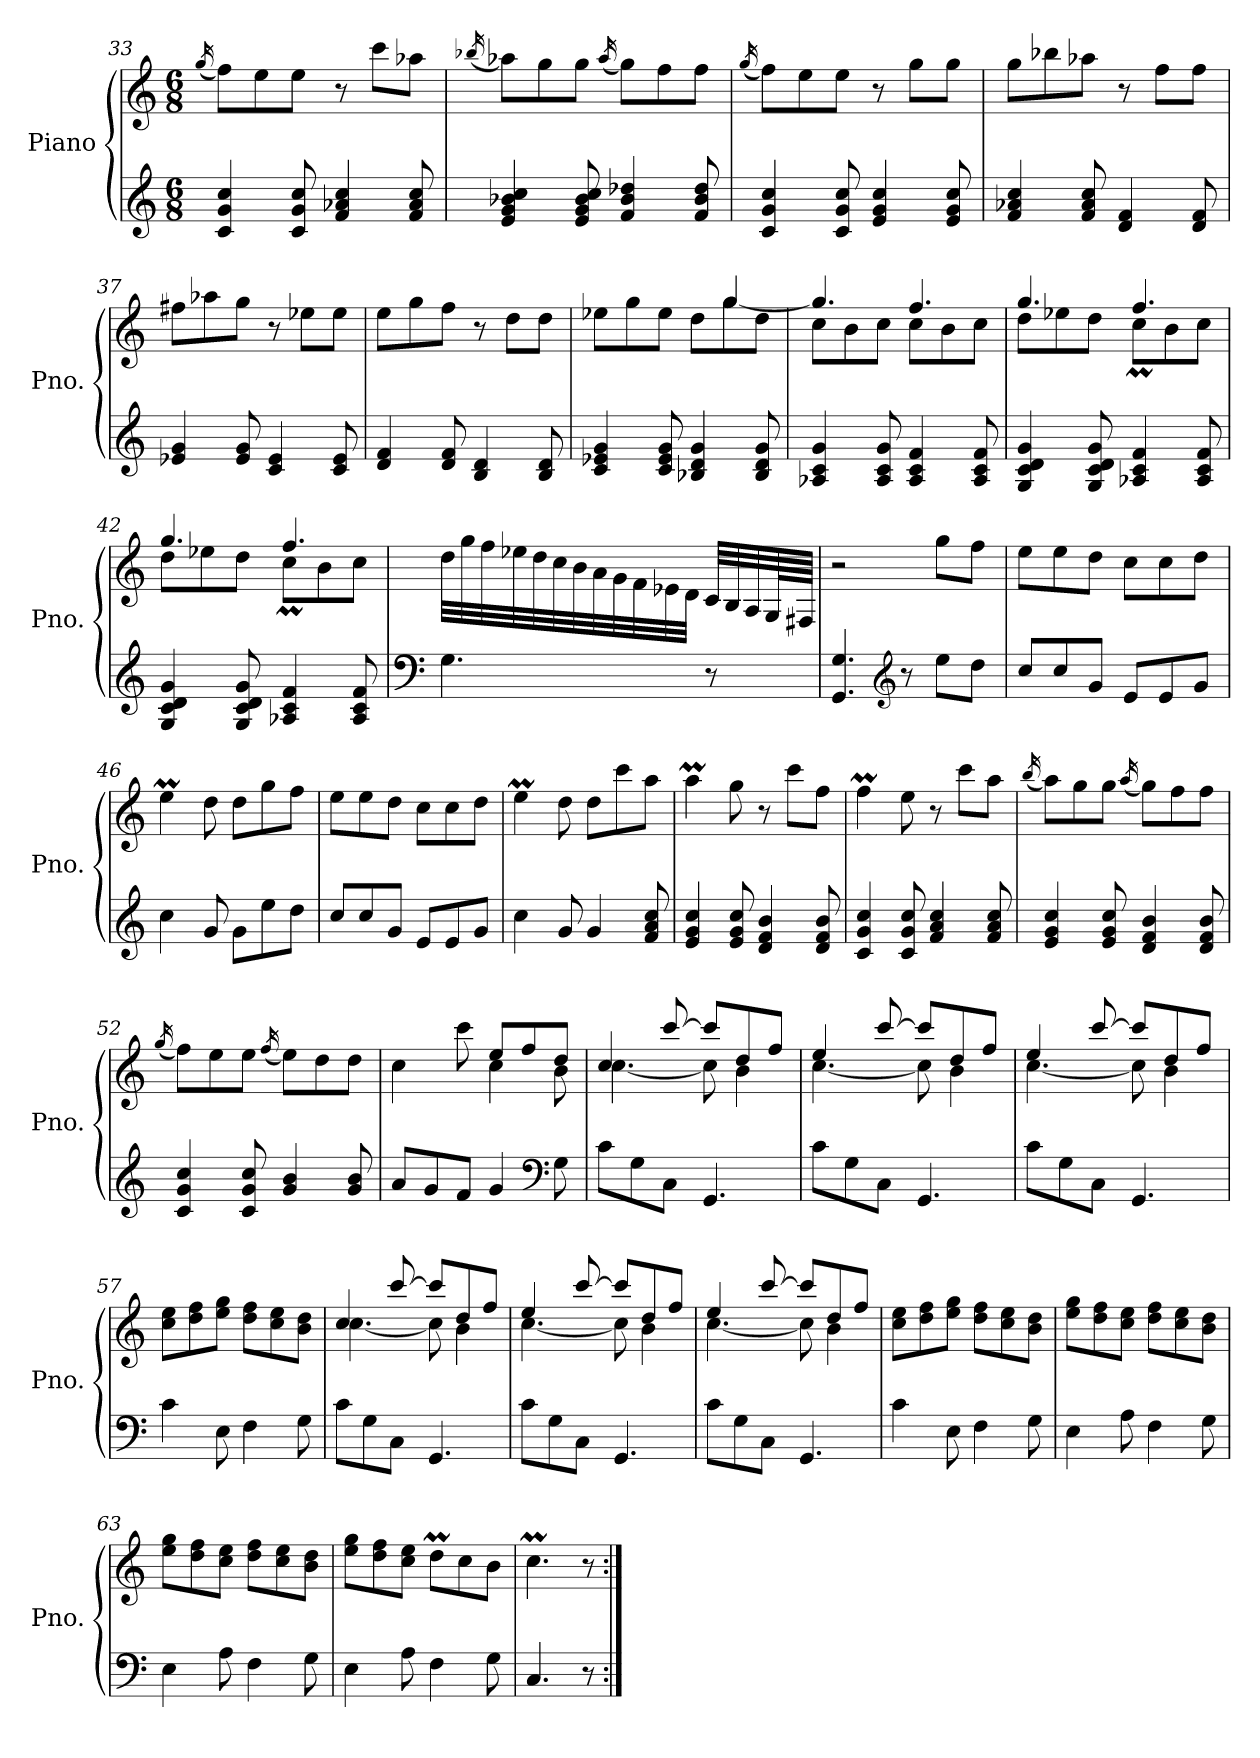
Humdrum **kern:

**kern	**kern
*part1	*part1
*staff2	*staff1
*I"Piano	*
*I'Pno.	*
*clefG2	*clefG2
*k[]	*k[]
*M6/8	*M6/8
=33	=33
.	(16qgg/
4c/ 4g/ 4cc/	8ff\L)
.	8ee\
8c/ 8g/ 8cc/	8ee\J
4f/ 4a-X/ 4cc/	8r
.	8ccc\L
8f/ 8a-/ 8cc/	8aa-X\J
=34	=34
.	(16qbb-X/
4e/ 4g/ 4b-X/ 4cc/	8aa-X\L)
.	8gg\
8e/ 8g/ 8b-/ 8cc/	8gg\J
.	(16qaa-/
4f/ 4b-/ 4dd-X/	8gg\L)
.	8ff\
8f/ 8b-/ 8dd-/	8ff\J
=35	=35
.	(16qgg/
4c/ 4g/ 4cc/	8ff\L)
.	8ee\
8c/ 8g/ 8cc/	8ee\J
4e/ 4g/ 4cc/	8r
.	8gg\L
8e/ 8g/ 8cc/	8gg\J
!!LO:LB:g=z
=36	=36
4f/ 4a-X/ 4cc/	8gg\L
.	8bb-X\
8f/ 8a-/ 8cc/	8aa-X\J
4d/ 4f/	8r
.	8ff\L
8d/ 8f/	8ff\J
=37	=37
4e-X/ 4g/	8ff#X\L
.	8aa-X\
8e-/ 8g/	8gg\J
4c/ 4e-/	8r
.	8ee-X\L
8c/ 8e-/	8ee-\J
=38	=38
4d/ 4f/	8ee\L
.	8gg\
8d/ 8f/	8ff\J
4B/ 4d/	8r
.	8dd\L
8B/ 8d/	8dd\J
=39	=39
*	*^
4c/ 4e-X/ 4g/	8ee-X\L	2ryy
.	8gg\	.
8c/ 8e-/ 8g/	8ee-\J	.
4B-X/ 4d/ 4g/	8dd\L	.
.	8gg\	[4gg/
8B-/ 8d/ 8g/	8dd\J	.
!!LO:LB:g=z	!!
=40	=40	=40
4A-X/ 4c/ 4g/	8cc\L	4.gg/]
.	8b\	.
8A-/ 8c/ 8g/	8cc\J	.
4A-/ 4c/ 4f/	8cc\L	4.ff/
.	8b\	.
8A-/ 8c/ 8f/	8cc\J	.
=41	=41	=41
4G/ 4c/ 4d/ 4g/	4.gg/	8dd\L
.	.	8ee-X\
8G/ 8c/ 8d/ 8g/	.	8dd\J
4A-X/ 4c/ 4f/	4.ff/	8ccM\L
.	.	8b\
8A-/ 8c/ 8f/	.	8cc\J
=42	=42	=42
4G/ 4c/ 4d/ 4g/	4.gg/	8dd\L
.	.	8ee-X\
8G/ 8c/ 8d/ 8g/	.	8dd\J
4A-X/ 4c/ 4f/	4.ff/	8ccM\L
.	.	8b\
8A-/ 8c/ 8f/	.	8cc\J
*	*v	*v
!!LO:LB:g=z
=43	=43
*clefF4	*
4.G\	32dd\LLL
.	32gg\
.	32ff\
.	32ee-X\
.	32dd\
.	32cc\
.	32b\
.	32a\
.	32g\
.	32f\
.	32e-X\
.	32d\JJJ
8r	32c/LLL
.	32B/
.	32A/
.	64G/L
.	64F#X/JJJJ
=44	=44
4.GG/ 4.G/	2r
*clefG2	*
8r	.
8ee\L	8gg\L
8dd\J	8ff\J
=45	=45
8cc/L	8ee\L
8cc/	8ee\
8g/J	8dd\J
8e/L	8cc\L
8e/	8cc\
8g/J	8dd\J
=46	=46
4cc\	4eem\
8g/	8dd\
8g\L	8dd\L
8ee\	8gg\
8dd\J	8ff\J
!!LO:LB:g=z
=47	=47
8cc/L	8ee\L
8cc/	8ee\
8g/J	8dd\J
8e/L	8cc\L
8e/	8cc\
8g/J	8dd\J
=48	=48
4cc\	4eem\
8g/	8dd\
4g/	8dd\L
.	8ccc\
8f/ 8a/ 8cc/	8aa\J
=49	=49
4e/ 4g/ 4cc/	4aaM\
8e/ 8g/ 8cc/	8gg\
4d/ 4f/ 4b/	8r
.	8ccc\L
8d/ 8f/ 8b/	8ff\J
=50	=50
4c/ 4g/ 4cc/	4ffM\
8c/ 8g/ 8cc/	8ee\
4f/ 4a/ 4cc/	8r
.	8ccc\L
8f/ 8a/ 8cc/	8aa\J
=51	=51
.	(16qbb/
4e/ 4g/ 4cc/	8aa\L)
.	8gg\
8e/ 8g/ 8cc/	8gg\J
.	(16qaa/
4d/ 4f/ 4b/	8gg\L)
.	8ff\
8d/ 8f/ 8b/	8ff\J
!!LO:PB:g=z
=52	=52
.	(16qgg/
4c/ 4g/ 4cc/	8ff\L)
.	8ee\
8c/ 8g/ 8cc/	8ee\J
.	(16qff/
4g/ 4b/	8ee\L)
.	8dd\
8g/ 8b/	8dd\J
=53	=53
*	*^
8a/L	4cc\	4.ryy
8g/	.	.
8f/J	8ccc\	.
4g/	4cc\	8ee/L
.	.	8ff/
*clefF4	*	*
8G\	8b\	8dd/J
=54	=54	=54
8c\L	4cc/	[4.cc\
8G\	.	.
8C\J	[8ccc/	.
4.GG/	8ccc/L]	8cc\]
.	8dd/	4b\
.	8ff/J	.
=55	=55	=55
8c\L	4ee/	[4.cc\
8G\	.	.
8C\J	[8ccc/	.
4.GG/	8ccc/L]	8cc\]
.	8dd/	4b\
.	8ff/J	.
=56	=56	=56
8c\L	4ee/	[4.cc\
8G\	.	.
8C\J	[8ccc/	.
4.GG/	8ccc/L]	8cc\]
.	8dd/	4b\
.	8ff/J	.
*	*v	*v
!!LO:LB:g=z
=57	=57
4c\	8cc\ 8ee\L
.	8dd\ 8ff\
8E\	8ee\ 8gg\J
4F\	8dd\ 8ff\L
.	8cc\ 8ee\
8G\	8b\ 8dd\J
=58	=58
*	*^
8c\L	4cc/	[4.cc\
8G\	.	.
8C\J	[8ccc/	.
4.GG/	8ccc/L]	8cc\]
.	8dd/	4b\
.	8ff/J	.
=59	=59	=59
8c\L	4ee/	[4.cc\
8G\	.	.
8C\J	[8ccc/	.
4.GG/	8ccc/L]	8cc\]
.	8dd/	4b\
.	8ff/J	.
=60	=60	=60
8c\L	4ee/	[4.cc\
8G\	.	.
8C\J	[8ccc/	.
4.GG/	8ccc/L]	8cc\]
.	8dd/	4b\
.	8ff/J	.
*	*v	*v
=61	=61
4c\	8cc\ 8ee\L
.	8dd\ 8ff\
8E\	8ee\ 8gg\J
4F\	8dd\ 8ff\L
.	8cc\ 8ee\
8G\	8b\ 8dd\J
!!LO:LB:g=z
=62	=62
4E\	8ee\ 8gg\L
.	8dd\ 8ff\
8A\	8cc\ 8ee\J
4F\	8dd\ 8ff\L
.	8cc\ 8ee\
8G\	8b\ 8dd\J
=63	=63
4E\	8ee\ 8gg\L
.	8dd\ 8ff\
8A\	8cc\ 8ee\J
4F\	8dd\ 8ff\L
.	8cc\ 8ee\
8G\	8b\ 8dd\J
=64	=64
4E\	8ee\ 8gg\L
.	8dd\ 8ff\
8A\	8cc\ 8ee\J
4F\	8ddM\L
.	8cc\
8G\	8b\J
=65	=65
4.C/	4.ccM\
8r	8r
=:|!	=:|!
*-	*-
